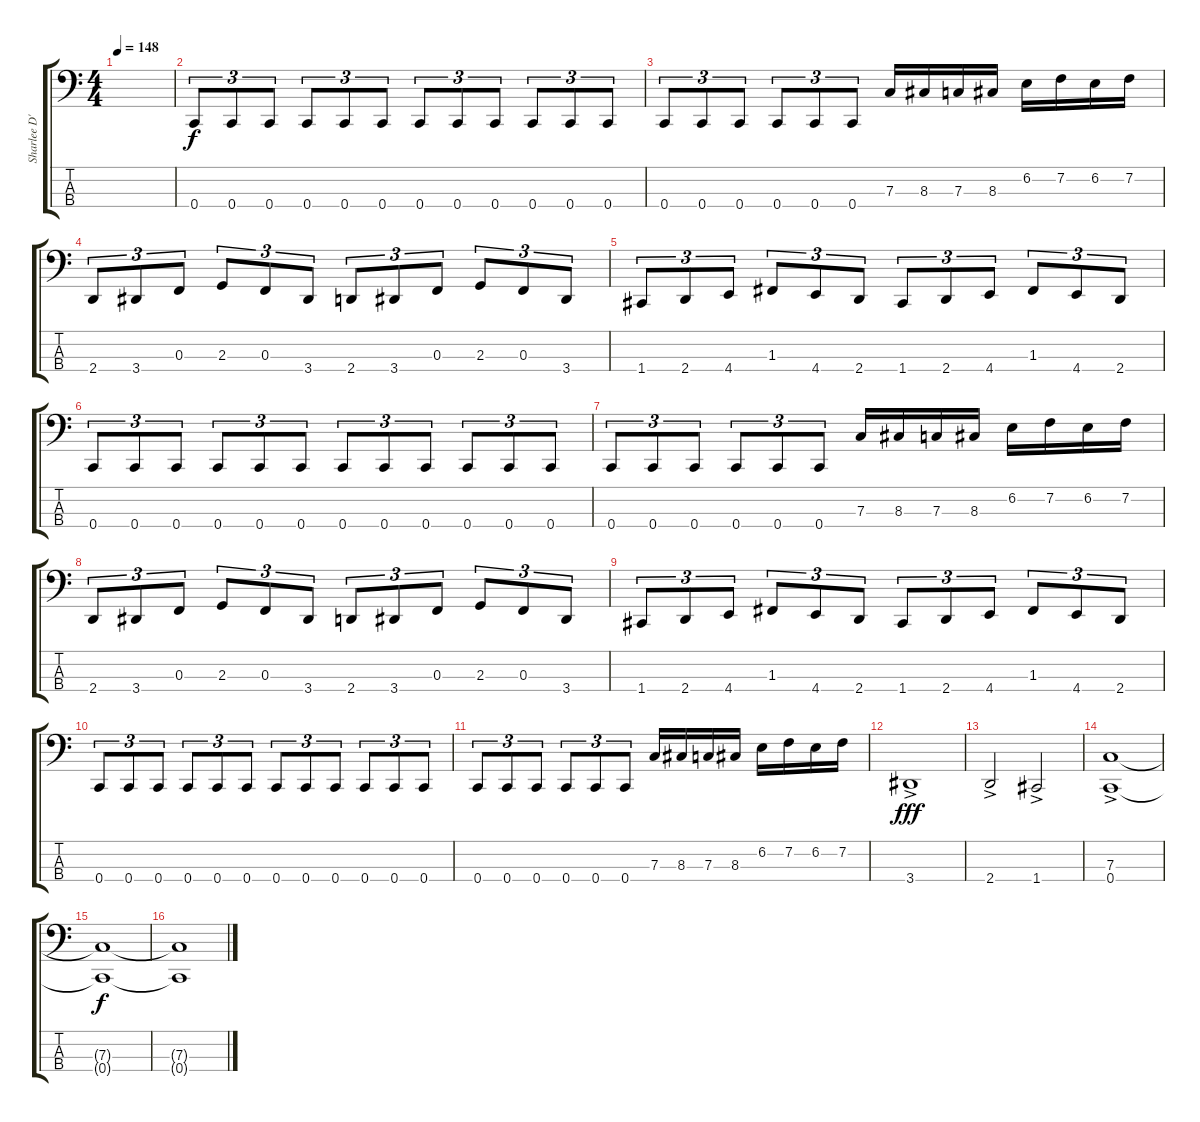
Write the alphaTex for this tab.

\track ("Sharlee D'Angelo (Bass)" "Sharlee D'") {instrument electricbasspick}
\staff {score tabs}
\tuning (Eb2 Bb1 F1 C1) {hide}
\ts (4 4)
\tempo 148
\clef f4
\ks c
|
0.4.8{tu (3 2) dy f} 0.4.8{tu (3 2)} 0.4.8{tu (3 2)} 0.4.8{tu (3 2)} 0.4.8{tu (3 2)} 0.4.8{tu (3 2)} 0.4.8{tu (3 2)} 0.4.8{tu (3 2)} 0.4.8{tu (3 2)} 0.4.8{tu (3 2)} 0.4.8{tu (3 2)} 0.4.8{tu (3 2)} |
0.4.8{tu (3 2)} 0.4.8{tu (3 2)} 0.4.8{tu (3 2)} 0.4.8{tu (3 2)} 0.4.8{tu (3 2)} 0.4.8{tu (3 2)} 7.3.16 8.3.16 7.3.16 8.3.16 6.2.16 7.2.16 6.2.16 7.2.16 |
2.4.8{tu (3 2)} 3.4.8{tu (3 2)} 0.3.8{tu (3 2)} 2.3.8{tu (3 2)} 0.3.8{tu (3 2)} 3.4.8{tu (3 2)} 2.4.8{tu (3 2)} 3.4.8{tu (3 2)} 0.3.8{tu (3 2)} 2.3.8{tu (3 2)} 0.3.8{tu (3 2)} 3.4.8{tu (3 2)} |
1.4.8{tu (3 2)} 2.4.8{tu (3 2)} 4.4.8{tu (3 2)} 1.3.8{tu (3 2)} 4.4.8{tu (3 2)} 2.4.8{tu (3 2)} 1.4.8{tu (3 2)} 2.4.8{tu (3 2)} 4.4.8{tu (3 2)} 1.3.8{tu (3 2)} 4.4.8{tu (3 2)} 2.4.8{tu (3 2)} |
0.4.8{tu (3 2)} 0.4.8{tu (3 2)} 0.4.8{tu (3 2)} 0.4.8{tu (3 2)} 0.4.8{tu (3 2)} 0.4.8{tu (3 2)} 0.4.8{tu (3 2)} 0.4.8{tu (3 2)} 0.4.8{tu (3 2)} 0.4.8{tu (3 2)} 0.4.8{tu (3 2)} 0.4.8{tu (3 2)} |
0.4.8{tu (3 2)} 0.4.8{tu (3 2)} 0.4.8{tu (3 2)} 0.4.8{tu (3 2)} 0.4.8{tu (3 2)} 0.4.8{tu (3 2)} 7.3.16 8.3.16 7.3.16 8.3.16 6.2.16 7.2.16 6.2.16 7.2.16 |
2.4.8{tu (3 2)} 3.4.8{tu (3 2)} 0.3.8{tu (3 2)} 2.3.8{tu (3 2)} 0.3.8{tu (3 2)} 3.4.8{tu (3 2)} 2.4.8{tu (3 2)} 3.4.8{tu (3 2)} 0.3.8{tu (3 2)} 2.3.8{tu (3 2)} 0.3.8{tu (3 2)} 3.4.8{tu (3 2)} |
1.4.8{tu (3 2)} 2.4.8{tu (3 2)} 4.4.8{tu (3 2)} 1.3.8{tu (3 2)} 4.4.8{tu (3 2)} 2.4.8{tu (3 2)} 1.4.8{tu (3 2)} 2.4.8{tu (3 2)} 4.4.8{tu (3 2)} 1.3.8{tu (3 2)} 4.4.8{tu (3 2)} 2.4.8{tu (3 2)} |
0.4.8{tu (3 2)} 0.4.8{tu (3 2)} 0.4.8{tu (3 2)} 0.4.8{tu (3 2)} 0.4.8{tu (3 2)} 0.4.8{tu (3 2)} 0.4.8{tu (3 2)} 0.4.8{tu (3 2)} 0.4.8{tu (3 2)} 0.4.8{tu (3 2)} 0.4.8{tu (3 2)} 0.4.8{tu (3 2)} |
0.4.8{tu (3 2)} 0.4.8{tu (3 2)} 0.4.8{tu (3 2)} 0.4.8{tu (3 2)} 0.4.8{tu (3 2)} 0.4.8{tu (3 2)} 7.3.16 8.3.16 7.3.16 8.3.16 6.2.16 7.2.16 6.2.16 7.2.16 |
3.4{ac}.1{dy fff} |
2.4{ac}.2 1.4{ac}.2 |
(7.3{ac} 0.4{ac}).1 |
(7.3{t} 0.4{t}).1{dy f} |
(7.3{t} 0.4{t}).1
